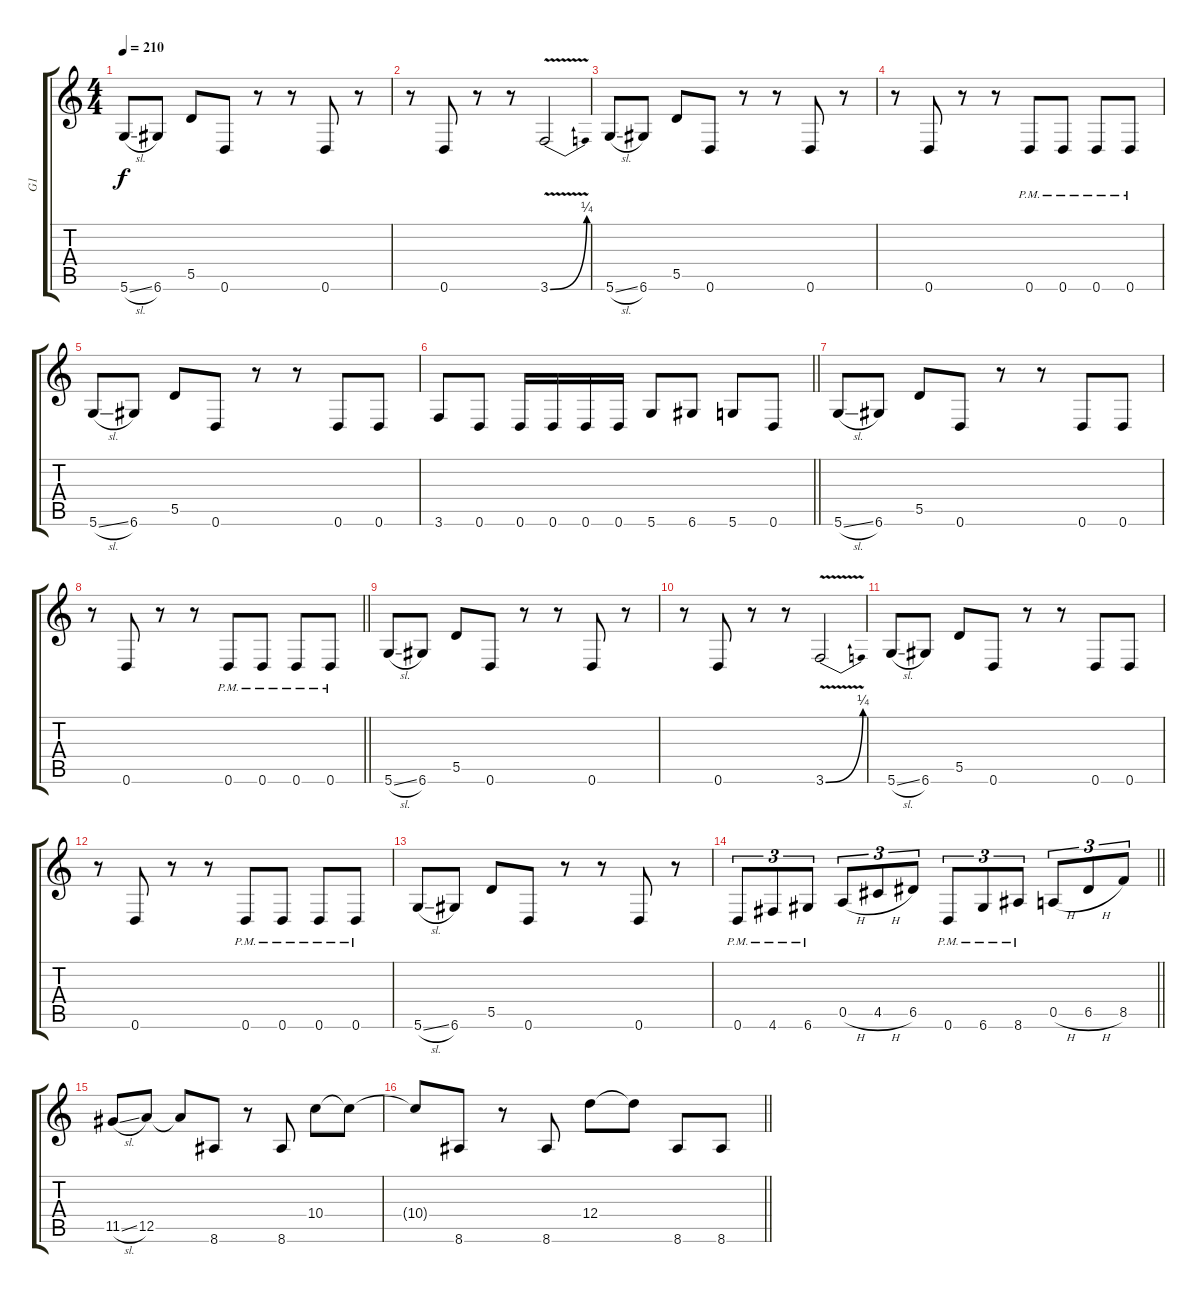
\track ("G1" "G1") {instrument distortionguitar}
\staff {score tabs}
\tuning (E4 B3 G3 D3 A2 D2) {hide}
\ts (4 4)
\tempo 210
\clef g2
\ks c
5.6{sl}.8{dy f} 6.6.8 5.5.8 0.6.8 r.8 r.8 0.6.8 r.8 |
r.8 0.6.8 r.8 r.8 3.6{be (bend 0 0 60 1) v}.2 |
5.6{sl}.8 6.6.8 5.5.8 0.6.8 r.8 r.8 0.6.8 r.8 |
r.8 0.6.8 r.8 r.8 0.6{pm}.8 0.6{pm}.8 0.6{pm}.8 0.6{pm}.8 |
5.6{sl}.8 6.6.8 5.5.8 0.6.8 r.8 r.8 0.6.8 0.6.8 |
\barLineRight lightlight
3.6.8 0.6.8 0.6.16 0.6.16 0.6.16 0.6.16 5.6.8 6.6.8 5.6.8 0.6.8 |
\section ("" "")
5.6{sl}.8 6.6.8 5.5.8 0.6.8 r.8 r.8 0.6.8 0.6.8 |
\barLineRight lightlight
r.8 0.6.8 r.8 r.8 0.6{pm}.8 0.6{pm}.8 0.6{pm}.8 0.6{pm}.8 |
5.6{sl}.8 6.6.8 5.5.8 0.6.8 r.8 r.8 0.6.8 r.8 |
r.8 0.6.8 r.8 r.8 3.6{be (bend 0 0 60 1) v}.2 |
5.6{sl}.8 6.6.8 5.5.8 0.6.8 r.8 r.8 0.6.8 0.6.8 |
r.8 0.6.8 r.8 r.8 0.6{pm}.8 0.6{pm}.8 0.6{pm}.8 0.6{pm}.8 |
5.6{sl}.8 6.6.8 5.5.8 0.6.8 r.8 r.8 0.6.8 r.8 |
\barLineRight lightlight
0.6{pm}.8{tu (3 2)} 4.6{pm}.8{tu (3 2)} 6.6{pm}.8{tu (3 2)} 0.5{h}.8{tu (3 2)} 4.5{h}.8{tu (3 2)} 6.5.8{tu (3 2)} 0.6{pm}.8{tu (3 2)} 6.6{pm}.8{tu (3 2)} 8.6{pm}.8{tu (3 2)} 0.5{h}.8{tu (3 2)} 6.5{h}.8{tu (3 2)} 8.5.8{tu (3 2)} |
\section ("" "")
11.5{sl}.8 12.5.8 12.5{t}.8 8.6.8 r.8 8.6.8 10.4.8 10.4{t}.8 |
\barLineRight lightlight
10.4{t}.8 8.6.8 r.8 8.6.8 12.4.8 12.4{t}.8 8.6.8 8.6.8
